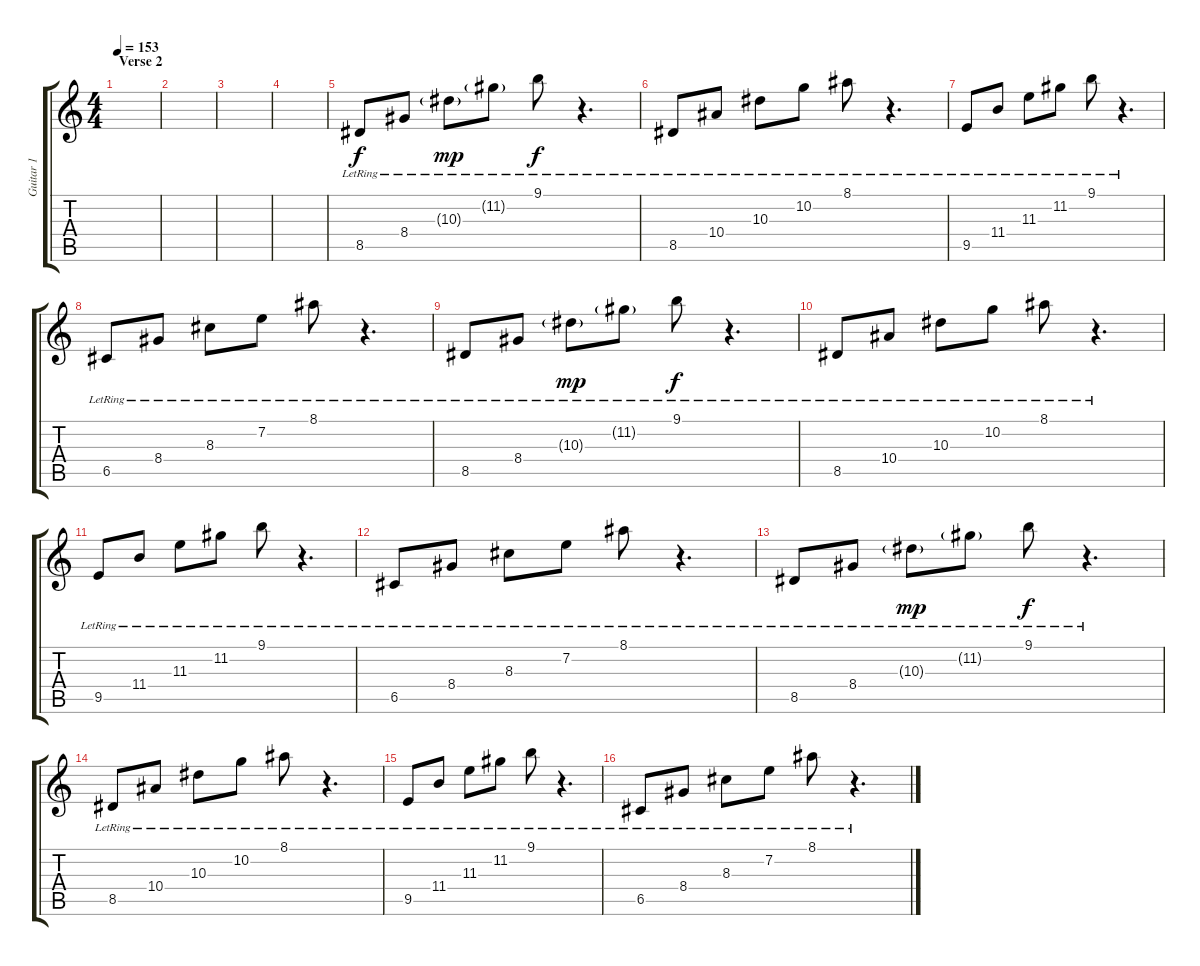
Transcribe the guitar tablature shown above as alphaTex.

\track ("Guitar 1" "Guitar 1") {instrument electricguitarjazz}
\staff {score tabs}
\tuning (D4 A3 F3 C3 G2 C2) {hide}
\ts (4 4)
\section ("" "Verse 2")
\tempo 153
\clef g2
\ks c
|
|
|
|
8.5{lr}.8 8.4{lr}.8 10.3{g lr}.8{dy mp} 11.2{g lr}.8 9.1{lr}.8{dy f} r.4{d} |
8.5{lr}.8 10.4{lr}.8 10.3{lr}.8 10.2{lr}.8 8.1{lr}.8 r.4{d} |
9.5{lr}.8 11.4{lr}.8 11.3{lr}.8 11.2{lr}.8 9.1{lr}.8 r.4{d} |
6.5{lr}.8 8.4{lr}.8 8.3{lr}.8 7.2{lr}.8 8.1{lr}.8 r.4{d} |
8.5{lr}.8 8.4{lr}.8 10.3{g lr}.8{dy mp} 11.2{g lr}.8 9.1{lr}.8{dy f} r.4{d} |
8.5{lr}.8 10.4{lr}.8 10.3{lr}.8 10.2{lr}.8 8.1{lr}.8 r.4{d} |
9.5{lr}.8 11.4{lr}.8 11.3{lr}.8 11.2{lr}.8 9.1{lr}.8 r.4{d} |
6.5{lr}.8 8.4{lr}.8 8.3{lr}.8 7.2{lr}.8 8.1{lr}.8 r.4{d} |
8.5{lr}.8 8.4{lr}.8 10.3{g lr}.8{dy mp} 11.2{g lr}.8 9.1{lr}.8{dy f} r.4{d} |
8.5{lr}.8 10.4{lr}.8 10.3{lr}.8 10.2{lr}.8 8.1{lr}.8 r.4{d} |
9.5{lr}.8 11.4{lr}.8 11.3{lr}.8 11.2{lr}.8 9.1{lr}.8 r.4{d} |
6.5{lr}.8 8.4{lr}.8 8.3{lr}.8 7.2{lr}.8 8.1{lr}.8 r.4{d}
